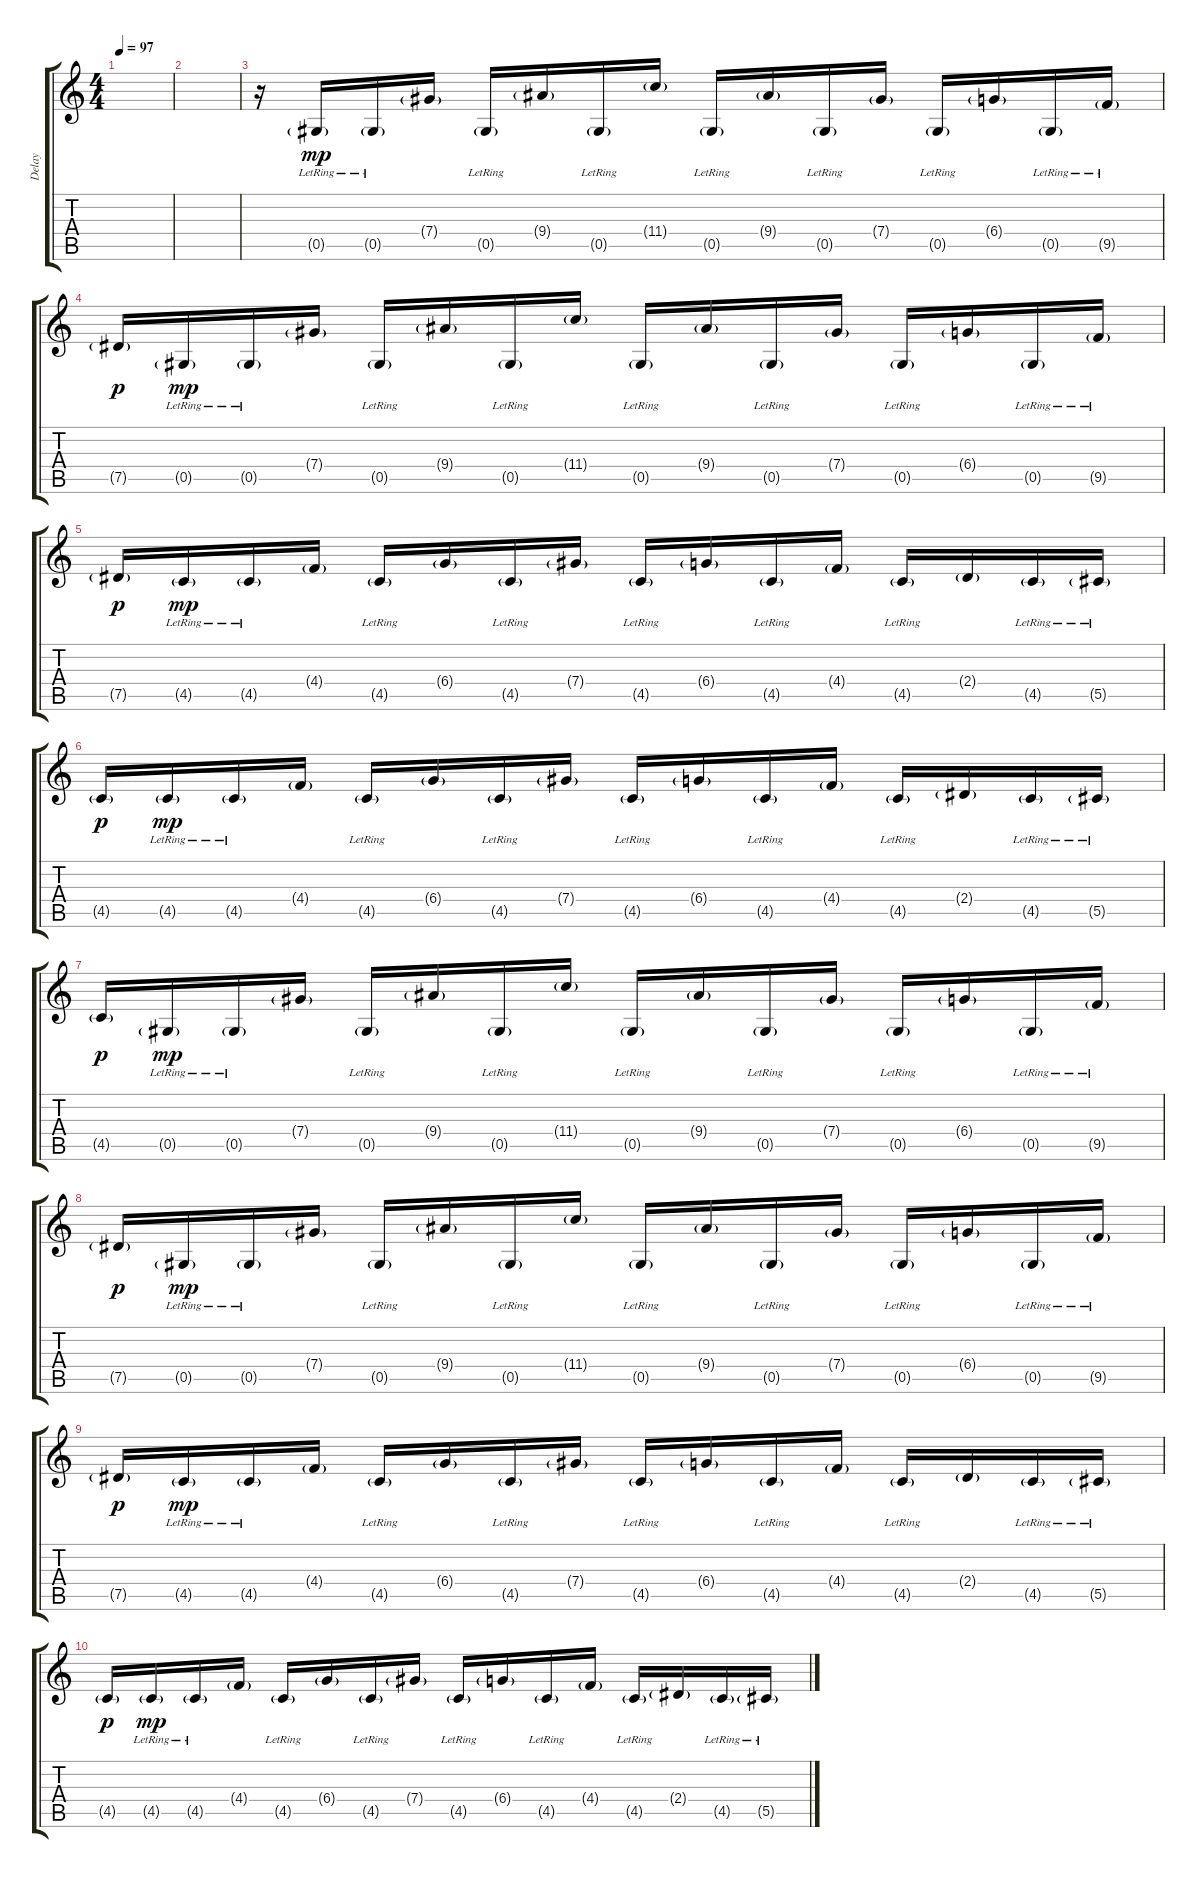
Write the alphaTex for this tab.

\track ("Delay" "Delay") {instrument electricguitarjazz}
\staff {score tabs}
\tuning (Eb4 Bb3 Gb3 Db3 Ab2 Eb2) {hide}
\ts (4 4)
\tempo 97
\clef g2
\ks c
|
|
r.16{volume 16 instrument electricguitarjazz} 0.5{g lr}.16{dy mp} 0.5{g lr}.16 7.4{g}.16 0.5{g lr}.16 9.4{g}.16 0.5{g lr}.16 11.4{g}.16 0.5{g lr}.16 9.4{g}.16 0.5{g lr}.16 7.4{g}.16 0.5{g lr}.16 6.4{g}.16 0.5{g lr}.16 9.5{g lr}.16 |
7.5{g}.16{dy p} 0.5{g lr}.16{dy mp} 0.5{g lr}.16 7.4{g}.16 0.5{g lr}.16 9.4{g}.16 0.5{g lr}.16 11.4{g}.16 0.5{g lr}.16 9.4{g}.16 0.5{g lr}.16 7.4{g}.16 0.5{g lr}.16 6.4{g}.16 0.5{g lr}.16 9.5{g lr}.16 |
7.5{g}.16{dy p} 4.5{g lr}.16{dy mp} 4.5{g lr}.16 4.4{g}.16 4.5{g lr}.16 6.4{g}.16 4.5{g lr}.16 7.4{g}.16 4.5{g lr}.16 6.4{g}.16 4.5{g lr}.16 4.4{g}.16 4.5{g lr}.16 2.4{g}.16 4.5{g lr}.16 5.5{g lr}.16 |
4.5{g}.16{dy p} 4.5{g lr}.16{dy mp} 4.5{g lr}.16 4.4{g}.16 4.5{g lr}.16 6.4{g}.16 4.5{g lr}.16 7.4{g}.16 4.5{g lr}.16 6.4{g}.16 4.5{g lr}.16 4.4{g}.16 4.5{g lr}.16 2.4{g}.16 4.5{g lr}.16 5.5{g lr}.16 |
4.5{g}.16{dy p} 0.5{g lr}.16{dy mp} 0.5{g lr}.16 7.4{g}.16 0.5{g lr}.16 9.4{g}.16 0.5{g lr}.16 11.4{g}.16 0.5{g lr}.16 9.4{g}.16 0.5{g lr}.16 7.4{g}.16 0.5{g lr}.16 6.4{g}.16 0.5{g lr}.16 9.5{g lr}.16 |
7.5{g}.16{dy p} 0.5{g lr}.16{dy mp} 0.5{g lr}.16 7.4{g}.16 0.5{g lr}.16 9.4{g}.16 0.5{g lr}.16 11.4{g}.16 0.5{g lr}.16 9.4{g}.16 0.5{g lr}.16 7.4{g}.16 0.5{g lr}.16 6.4{g}.16 0.5{g lr}.16 9.5{g lr}.16 |
7.5{g}.16{dy p} 4.5{g lr}.16{dy mp} 4.5{g lr}.16 4.4{g}.16 4.5{g lr}.16 6.4{g}.16 4.5{g lr}.16 7.4{g}.16 4.5{g lr}.16 6.4{g}.16 4.5{g lr}.16 4.4{g}.16 4.5{g lr}.16 2.4{g}.16 4.5{g lr}.16 5.5{g lr}.16 |
4.5{g}.16{dy p} 4.5{g lr}.16{dy mp} 4.5{g lr}.16 4.4{g}.16 4.5{g lr}.16 6.4{g}.16 4.5{g lr}.16 7.4{g}.16 4.5{g lr}.16 6.4{g}.16 4.5{g lr}.16 4.4{g}.16 4.5{g lr}.16 2.4{g}.16 4.5{g lr}.16 5.5{g lr}.16
